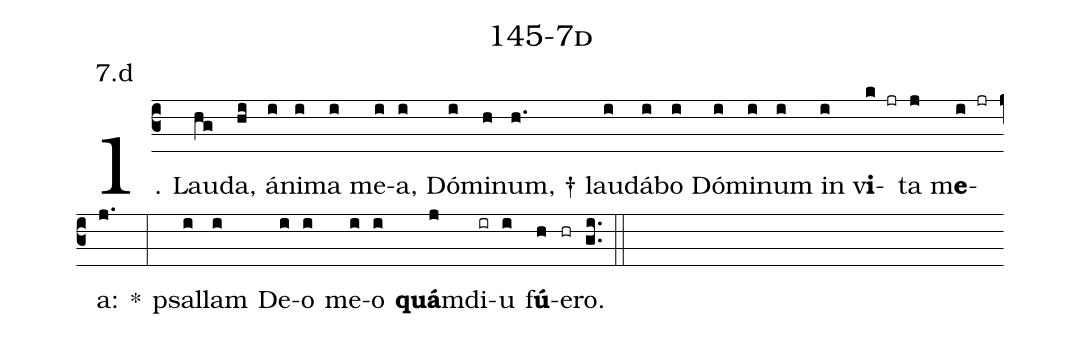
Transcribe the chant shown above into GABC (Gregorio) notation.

name: 145-7d;
annotation: 7.d;
%%
(c3)1. Lau(hg)da,(hi) á(i)ni(i)ma(i) me(i)a,(i) Dó(i)mi(h)num, †(h.) lau(i)dá(i)bo(i) Dó(i)mi(i)num(i) in(i) v<b>i</b>(k jr)ta(j) m<b>e</b>(i jr)a:(j.) *(:) psal(i)lam(i) De(i)o(i) me(i)o(i) <b>quá</b>m(j)di(ir)u(i) f<b>ú</b>(h)e(hr)ro.(gi..) (::)
